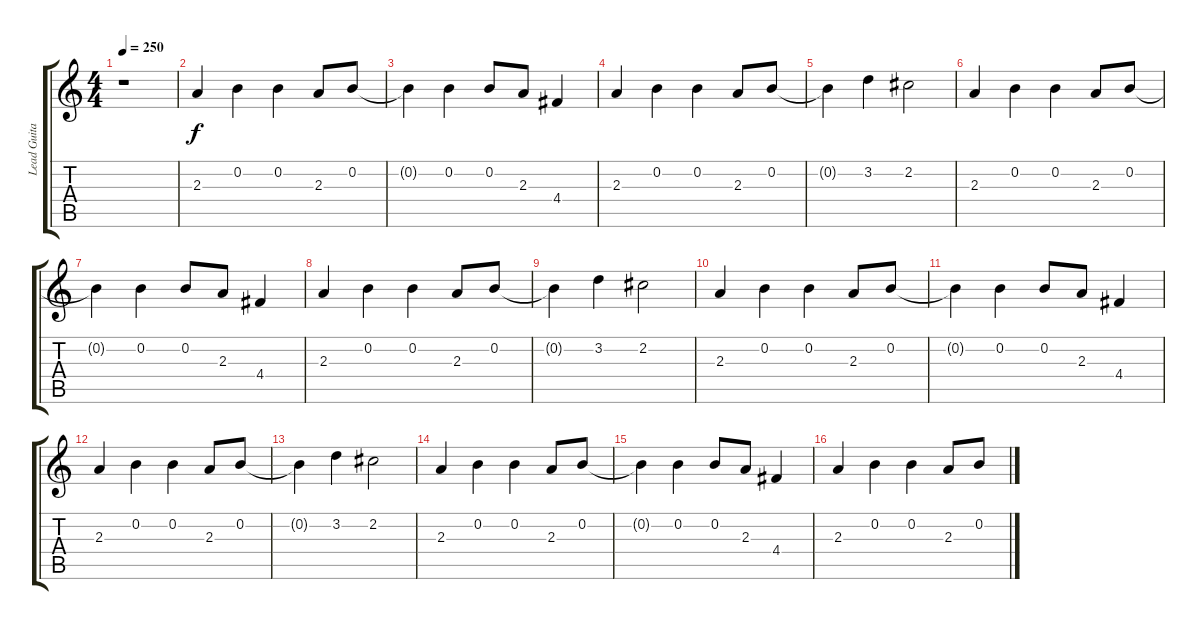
\track ("Lead Guitar" "Lead Guita") {instrument overdrivenguitar}
\staff {score tabs}
\tuning (E4 B3 G3 D3 A2 E2) {hide}
\ts (4 4)
\tempo 250
\clef g2
\ks c
r.1{dy f} |
2.3.4 0.2.4 0.2.4 2.3.8 0.2.8 |
0.2{t}.4 0.2.4 0.2.8 2.3.8 4.4.4 |
2.3.4 0.2.4 0.2.4 2.3.8 0.2.8 |
0.2{t}.4 3.2.4 2.2.2 |
2.3.4 0.2.4 0.2.4 2.3.8 0.2.8 |
0.2{t}.4 0.2.4 0.2.8 2.3.8 4.4.4 |
2.3.4 0.2.4 0.2.4 2.3.8 0.2.8 |
0.2{t}.4 3.2.4 2.2.2 |
2.3.4 0.2.4 0.2.4 2.3.8 0.2.8 |
0.2{t}.4 0.2.4 0.2.8 2.3.8 4.4.4 |
2.3.4 0.2.4 0.2.4 2.3.8 0.2.8 |
0.2{t}.4 3.2.4 2.2.2 |
2.3.4 0.2.4 0.2.4 2.3.8 0.2.8 |
0.2{t}.4 0.2.4 0.2.8 2.3.8 4.4.4 |
2.3.4 0.2.4 0.2.4 2.3.8 0.2.8
